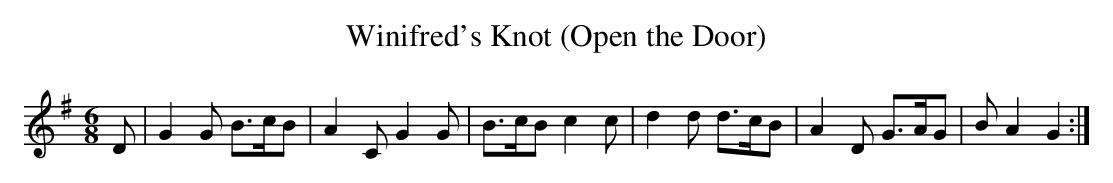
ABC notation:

X:1
T:Winifred's Knot (Open the Door)
M:6/8
L:1/8
K:G
D|G2 G B>cB|A2 C G2 G|B>cB c2 c|d2 d d>cB|A2 D G>AG|B A2 G2:|
